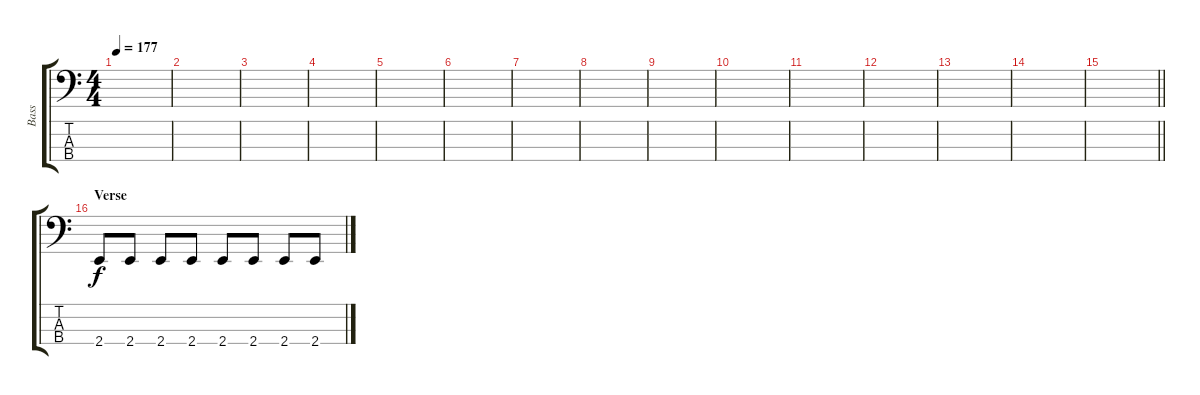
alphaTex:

\track ("Bass" "Bass") {instrument electricbassfinger}
\staff {score tabs}
\tuning (G2 D2 A1 D1) {hide}
\ts (4 4)
\tempo 177
\clef f4
\ks c
|
|
|
|
|
|
|
|
|
|
|
|
|
|
\barLineRight lightlight
|
\section ("" "Verse")
2.4.8 2.4.8 2.4.8 2.4.8 2.4.8 2.4.8 2.4.8 2.4.8
